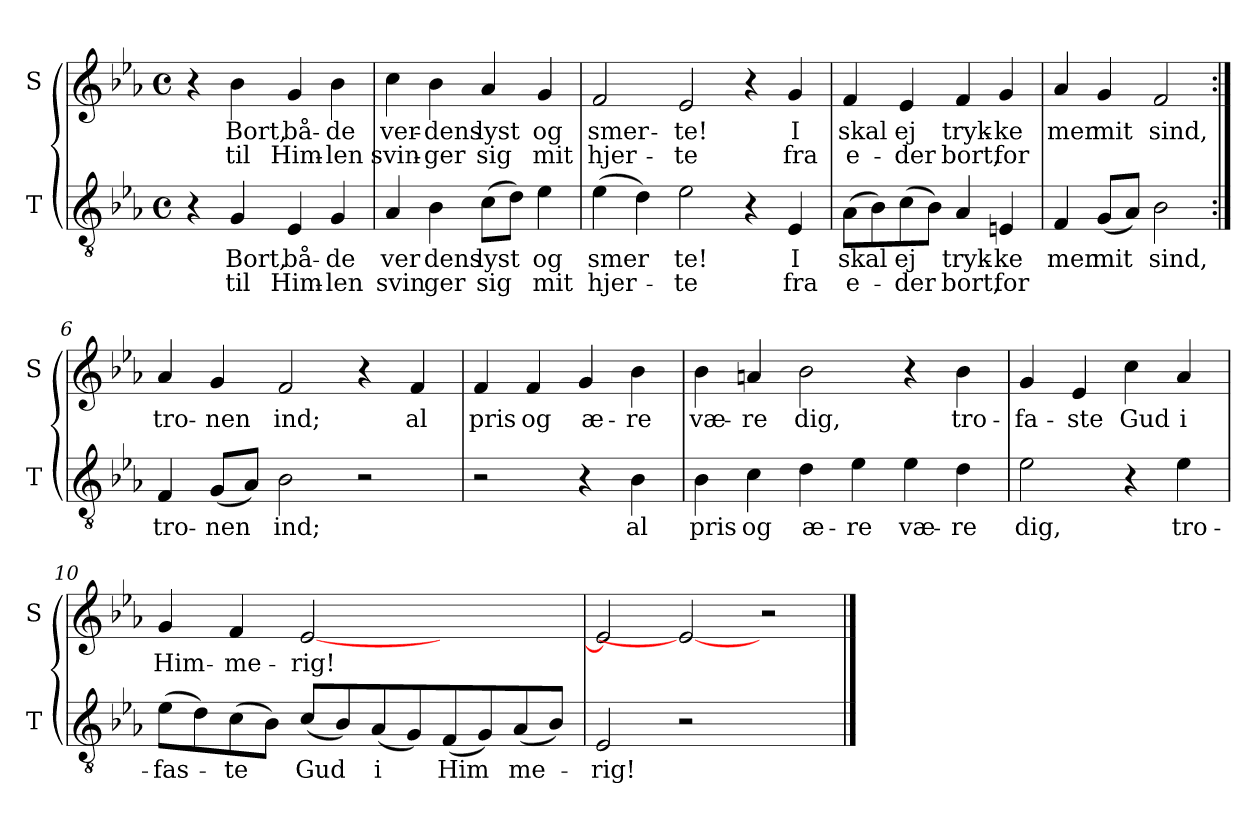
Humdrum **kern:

**kern	**text	**text	**kern	**text	**text
*part2	*part2	*part2	*part1	*part1	*part1
*staff2	*staff2	*staff2	*staff1	*staff1	*staff1
*I"T	*	*	*I"S	*	*
*I'T	*	*	*I'S	*	*
*clefGv2	*	*	*clefG2	*	*
*k[b-e-a-]	*	*	*k[b-e-a-]	*	*
*M4/4	*	*	*M4/4	*	*
*met(c)	*	*	*met(c)	*	*
=1	=1	=1	=1	=1	=1
4r	.	.	4r	.	.
4G/	Bort,	til	4b-\	Bort,	til
4E-/	bå-	Him-	4g/	bå-	Him-
4G/	-de	-len	4b-\	-de	-len
=2	=2	=2	=2	=2	=2
4A-/	ver	svin	4cc\	ver-	svin-
4B-\	-dens	-ger	4b-\	-dens	-ger
(>8c\L	lyst	sig	4a-/	lyst	sig
8d\J)	.	.	.	.	.
4e-\	og	mit	4g/	og	mit
=3	=3	=3	=3	=3	=3
(>4e-\	smer	hjer-	2f/	smer-	hjer-
4d\)	.	.	.	.	.
2e-\	-te!	-te	2e-/	-te!	-te
4r	.	.	4r	.	.
4E-/	I	fra	4g/	I	fra
=4	=4	=4	=4	=4	=4
(>8A-\L	skal	e-	4f/	skal	e-
8B-\)	.	.	.	.	.
(>8c\	ej	-der	4e-/	ej	-der
8B-\J)	.	.	.	.	.
4A-/	tryk-	bort,	4f/	tryk-	bort,
4En/	-ke	for	4g/	-ke	for
!!LO:LB:g=z
=5	=5	=5	=5	=5	=5
4F/	mer	.	4a-/	mer	.
(<8G/L	mit	.	4g/	mit	.
8A-/J)	.	.	.	.	.
2B-\	sind,	.	2f/	sind,	.
=6:|!	=6:|!	=6:|!	=6:|!	=6:|!	=6:|!
4F/	tro-	.	4a-/	tro-	.
(<8G/L	-nen	.	4g/	-nen	.
8A-/J)	.	.	.	.	.
2B-\	ind;	.	2f/	ind;	.
2r	.	.	4r	.	.
.	.	.	4f/	al	.
=7	=7	=7	=7	=7	=7
2r	.	.	4f/	pris	.
.	.	.	4f/	og	.
4r	.	.	4g/	æ-	.
4B-\	al	.	4b-\	-re	.
=8	=8	=8	=8	=8	=8
4B-\	pris	.	4b-\	væ-	.
4c\	og	.	4an/	-re	.
4d\	æ-	.	2b-\	dig,	.
4e-\	-re	.	.	.	.
4e-\	væ-	.	4r	.	.
4d\	-re	.	4b-\	tro-	.
=9	=9	=9	=9	=9	=9
2e-\	dig,	.	4g/	-fa-	.
.	.	.	4e-/	-ste	.
4r	.	.	4cc\	Gud	.
4e-\	tro-	.	4a-/	i	.
!!LO:LB:g=z
=10	=10	=10	=10	=10	=10
(>8e-\L	-fas-	.	4g/	Him-	.
8d\)	.	.	.	.	.
(>8c\	-te	.	4f/	-me-	.
8B-\J)	.	.	.	.	.
(<8c/L	Gud	.	[2e-	-rig!	.
8B-/)	.	.	.	.	.
(<8A-/	i	.	.	.	.
8G/)	.	.	.	.	.
(<8F/	Him	.	2ryy	.	.
8G/)	.	.	.	.	.
(<8A-/	-me-	.	.	.	.
8B-/J)	.	.	.	.	.
=11	=11	=11	=11	=11	=11
2E-/	-rig!	.	2e-/]	.	.
2r	.	.	2e-_	.	.
2ryy	.	.	2r	.	.
==	==	==	==	==	==
*-	*-	*-	*-	*-	*-
